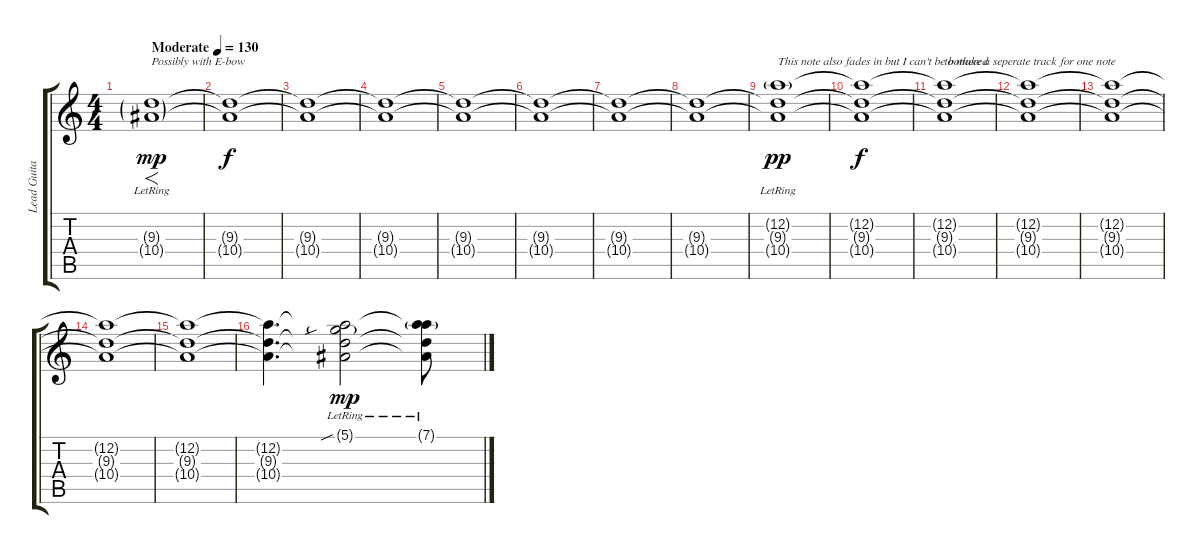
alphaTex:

\track ("Lead Guitar" "Lead Guita") {instrument acousticguitarsteel}
\staff {score tabs}
\tuning (D4 A3 F3 C3 G2 C2) {hide}
\ts (4 4)
\tempo (130 "Moderate")
\clef g2
\ks c
(9.3{g lr} 10.4{g lr}).1{f txt "Possibly with E-bow" dy mp volume 9 instrument overdrivenguitar} |
(9.3{t} 10.4{t}).1{dy f} |
(9.3{t} 10.4{t}).1 |
(9.3{t} 10.4{t}).1 |
(9.3{t} 10.4{t}).1 |
(9.3{t} 10.4{t}).1 |
(9.3{t} 10.4{t}).1 |
(9.3{t} 10.4{t}).1 |
(12.2{g lr} 9.3{t} 10.4{t}).1{txt "This note also fades in but I can't be bothered" dy pp} |
(12.2{t} 9.3{t} 10.4{t}).1{dy f} |
(12.2{t} 9.3{t} 10.4{t}).1{txt "to make a seperate track for one note"} |
(12.2{t} 9.3{t} 10.4{t}).1 |
(12.2{t} 9.3{t} 10.4{t}).1 |
(12.2{t} 9.3{t} 10.4{t}).1 |
(12.2{t} 9.3{t} 10.4{t}).1 |
(12.2{t} 9.3{t} 10.4{t}).4{d} (5.1{sib g lr} 12.2{t} 9.3{t} 10.4{t}).2{dy mp} (7.1{g lr} 12.2{t} 9.3{t} 10.4{t}).8
